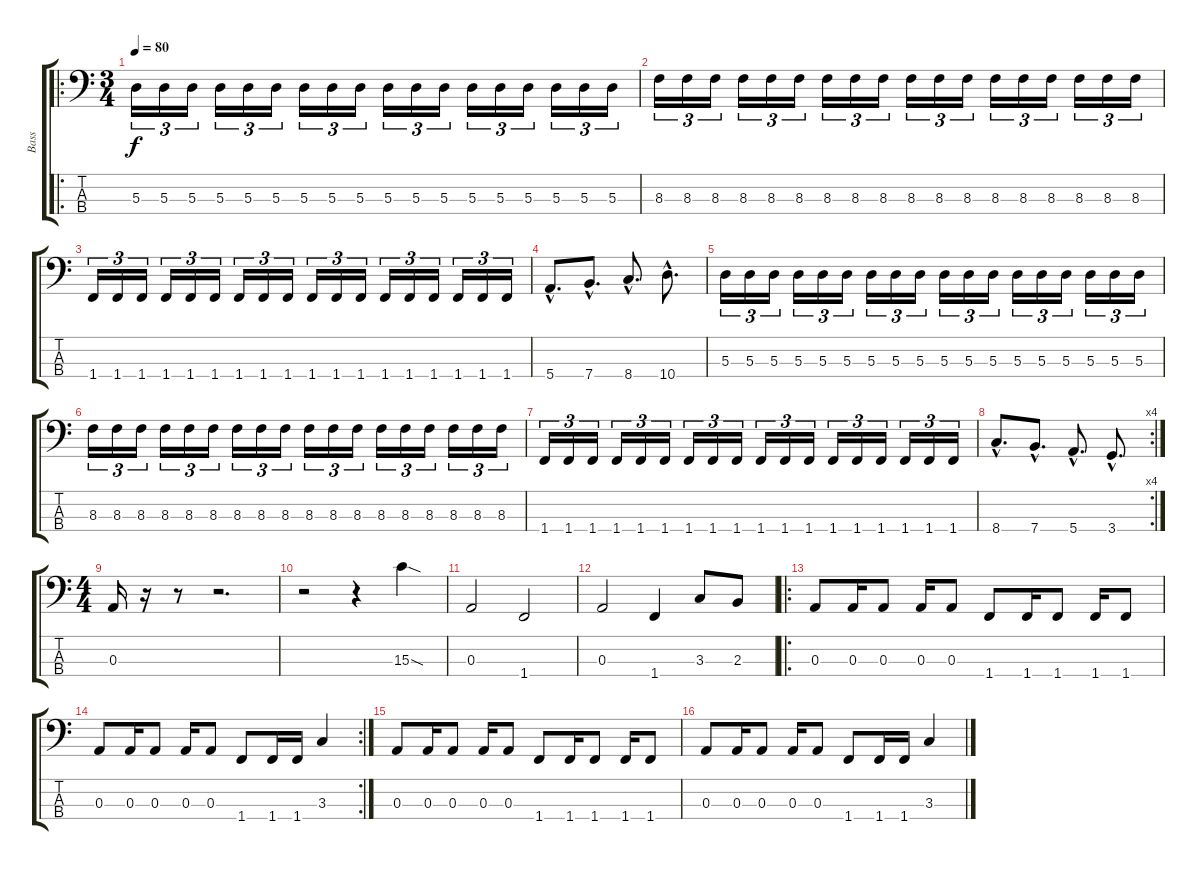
\track ("Bass" "Bass") {instrument electricbassfinger}
\staff {score tabs}
\tuning (G2 D2 A1 E1) {hide}
\ro
\ts (3 4)
\tempo 80
\clef f4
\ks c
5.3.16{tu (3 2) dy f} 5.3.16{tu (3 2)} 5.3.16{tu (3 2)} 5.3.16{tu (3 2)} 5.3.16{tu (3 2)} 5.3.16{tu (3 2)} 5.3.16{tu (3 2)} 5.3.16{tu (3 2)} 5.3.16{tu (3 2)} 5.3.16{tu (3 2)} 5.3.16{tu (3 2)} 5.3.16{tu (3 2)} 5.3.16{tu (3 2)} 5.3.16{tu (3 2)} 5.3.16{tu (3 2)} 5.3.16{tu (3 2)} 5.3.16{tu (3 2)} 5.3.16{tu (3 2)} |
8.3.16{tu (3 2)} 8.3.16{tu (3 2)} 8.3.16{tu (3 2)} 8.3.16{tu (3 2)} 8.3.16{tu (3 2)} 8.3.16{tu (3 2)} 8.3.16{tu (3 2)} 8.3.16{tu (3 2)} 8.3.16{tu (3 2)} 8.3.16{tu (3 2)} 8.3.16{tu (3 2)} 8.3.16{tu (3 2)} 8.3.16{tu (3 2)} 8.3.16{tu (3 2)} 8.3.16{tu (3 2)} 8.3.16{tu (3 2)} 8.3.16{tu (3 2)} 8.3.16{tu (3 2)} |
1.4.16{tu (3 2)} 1.4.16{tu (3 2)} 1.4.16{tu (3 2)} 1.4.16{tu (3 2)} 1.4.16{tu (3 2)} 1.4.16{tu (3 2)} 1.4.16{tu (3 2)} 1.4.16{tu (3 2)} 1.4.16{tu (3 2)} 1.4.16{tu (3 2)} 1.4.16{tu (3 2)} 1.4.16{tu (3 2)} 1.4.16{tu (3 2)} 1.4.16{tu (3 2)} 1.4.16{tu (3 2)} 1.4.16{tu (3 2)} 1.4.16{tu (3 2)} 1.4.16{tu (3 2)} |
5.4{hac}.8{d} 7.4{hac}.8{d} 8.4{hac}.8{d} 10.4{hac}.8{d} |
5.3.16{tu (3 2)} 5.3.16{tu (3 2)} 5.3.16{tu (3 2)} 5.3.16{tu (3 2)} 5.3.16{tu (3 2)} 5.3.16{tu (3 2)} 5.3.16{tu (3 2)} 5.3.16{tu (3 2)} 5.3.16{tu (3 2)} 5.3.16{tu (3 2)} 5.3.16{tu (3 2)} 5.3.16{tu (3 2)} 5.3.16{tu (3 2)} 5.3.16{tu (3 2)} 5.3.16{tu (3 2)} 5.3.16{tu (3 2)} 5.3.16{tu (3 2)} 5.3.16{tu (3 2)} |
8.3.16{tu (3 2)} 8.3.16{tu (3 2)} 8.3.16{tu (3 2)} 8.3.16{tu (3 2)} 8.3.16{tu (3 2)} 8.3.16{tu (3 2)} 8.3.16{tu (3 2)} 8.3.16{tu (3 2)} 8.3.16{tu (3 2)} 8.3.16{tu (3 2)} 8.3.16{tu (3 2)} 8.3.16{tu (3 2)} 8.3.16{tu (3 2)} 8.3.16{tu (3 2)} 8.3.16{tu (3 2)} 8.3.16{tu (3 2)} 8.3.16{tu (3 2)} 8.3.16{tu (3 2)} |
1.4.16{tu (3 2)} 1.4.16{tu (3 2)} 1.4.16{tu (3 2)} 1.4.16{tu (3 2)} 1.4.16{tu (3 2)} 1.4.16{tu (3 2)} 1.4.16{tu (3 2)} 1.4.16{tu (3 2)} 1.4.16{tu (3 2)} 1.4.16{tu (3 2)} 1.4.16{tu (3 2)} 1.4.16{tu (3 2)} 1.4.16{tu (3 2)} 1.4.16{tu (3 2)} 1.4.16{tu (3 2)} 1.4.16{tu (3 2)} 1.4.16{tu (3 2)} 1.4.16{tu (3 2)} |
\rc 4
8.4{hac}.8{d} 7.4{hac}.8{d} 5.4{hac}.8{d} 3.4{hac}.8{d} |
\ts (4 4)
0.3.16 r.16 r.8 r.2{d} |
r.2 r.4 15.3{sod}.4 |
0.3.2 1.4.2 |
0.3.2 1.4.4 3.3.8 2.3.8 |
\ro
0.3.8 0.3.16 0.3.8 0.3.16 0.3.8 1.4.8 1.4.16 1.4.8 1.4.16 1.4.8 |
\rc 2
0.3.8 0.3.16 0.3.8 0.3.16 0.3.8 1.4.8 1.4.16 1.4.16 3.3.4 |
0.3.8 0.3.16 0.3.8 0.3.16 0.3.8 1.4.8 1.4.16 1.4.8 1.4.16 1.4.8 |
0.3.8 0.3.16 0.3.8 0.3.16 0.3.8 1.4.8 1.4.16 1.4.16 3.3.4
